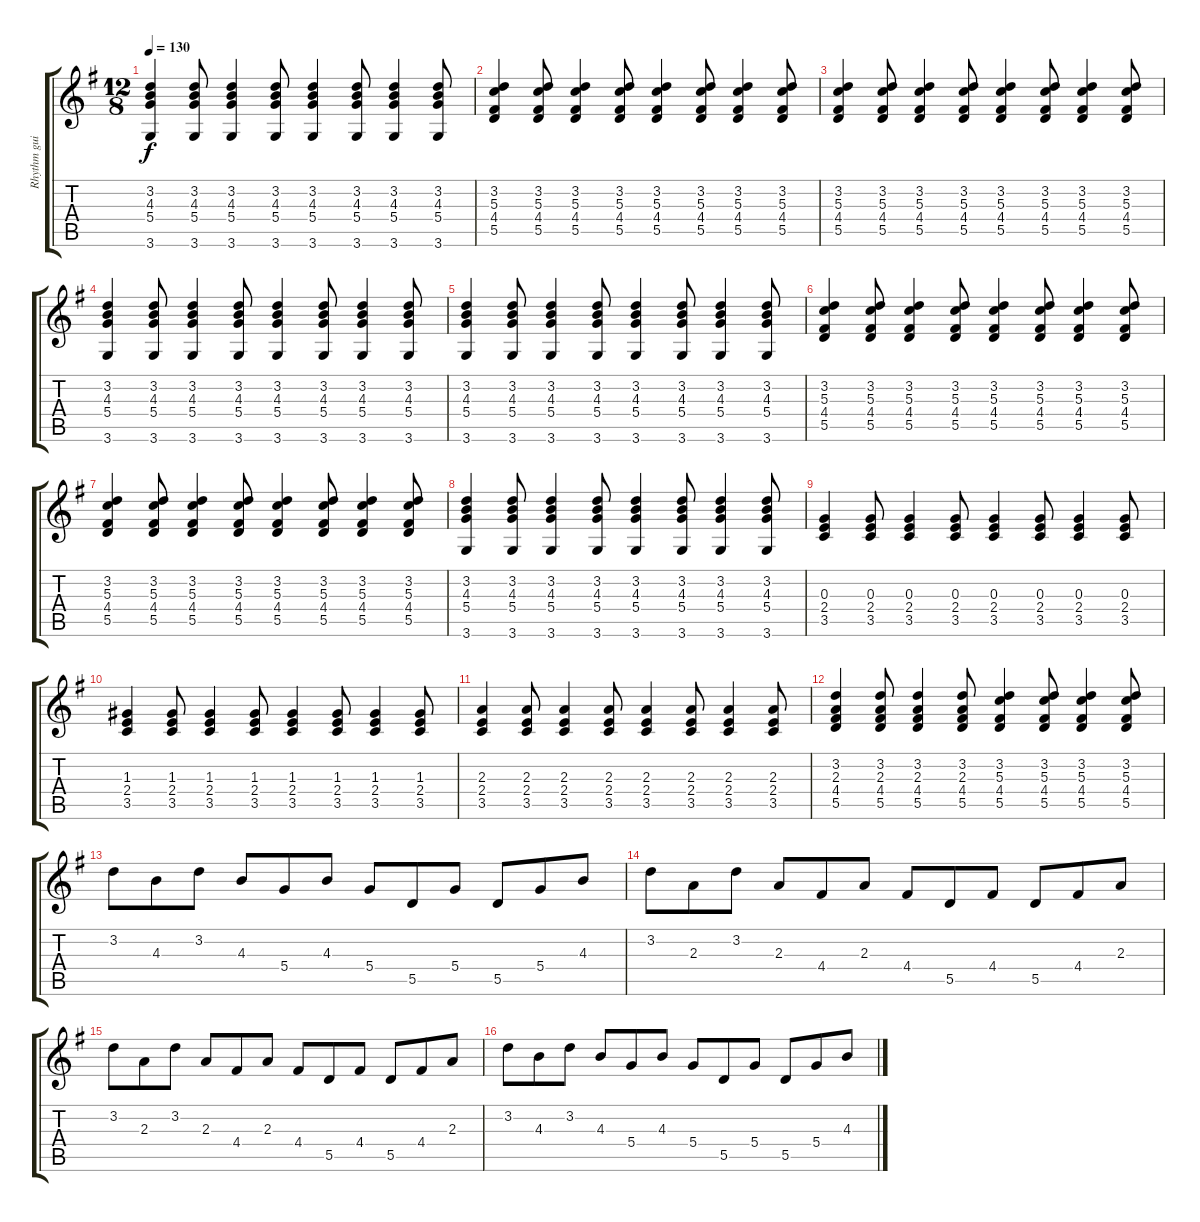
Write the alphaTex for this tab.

\track ("Rhythm guitar" "Rhythm gui") {instrument acousticguitarnylon}
\staff {score tabs}
\tuning (E4 B3 G3 D3 A2 E2) {hide}
\ts (12 8)
\tempo 130
\clef g2
\ks g
(3.2 4.3 5.4 3.6).4{dy f instrument acousticguitarnylon} (3.2 4.3 5.4 3.6).8 (3.2 4.3 5.4 3.6).4 (3.2 4.3 5.4 3.6).8 (3.2 4.3 5.4 3.6).4 (3.2 4.3 5.4 3.6).8 (3.2 4.3 5.4 3.6).4 (3.2 4.3 5.4 3.6).8 |
(3.2 5.3 4.4 5.5).4 (3.2 5.3 4.4 5.5).8 (3.2 5.3 4.4 5.5).4 (3.2 5.3 4.4 5.5).8 (3.2 5.3 4.4 5.5).4 (3.2 5.3 4.4 5.5).8 (3.2 5.3 4.4 5.5).4 (3.2 5.3 4.4 5.5).8 |
(3.2 5.3 4.4 5.5).4 (3.2 5.3 4.4 5.5).8 (3.2 5.3 4.4 5.5).4 (3.2 5.3 4.4 5.5).8 (3.2 5.3 4.4 5.5).4 (3.2 5.3 4.4 5.5).8 (3.2 5.3 4.4 5.5).4 (3.2 5.3 4.4 5.5).8 |
(3.2 4.3 5.4 3.6).4 (3.2 4.3 5.4 3.6).8 (3.2 4.3 5.4 3.6).4 (3.2 4.3 5.4 3.6).8 (3.2 4.3 5.4 3.6).4 (3.2 4.3 5.4 3.6).8 (3.2 4.3 5.4 3.6).4 (3.2 4.3 5.4 3.6).8 |
(3.2 4.3 5.4 3.6).4 (3.2 4.3 5.4 3.6).8 (3.2 4.3 5.4 3.6).4 (3.2 4.3 5.4 3.6).8 (3.2 4.3 5.4 3.6).4 (3.2 4.3 5.4 3.6).8 (3.2 4.3 5.4 3.6).4 (3.2 4.3 5.4 3.6).8 |
(3.2 5.3 4.4 5.5).4 (3.2 5.3 4.4 5.5).8 (3.2 5.3 4.4 5.5).4 (3.2 5.3 4.4 5.5).8 (3.2 5.3 4.4 5.5).4 (3.2 5.3 4.4 5.5).8 (3.2 5.3 4.4 5.5).4 (3.2 5.3 4.4 5.5).8 |
(3.2 5.3 4.4 5.5).4 (3.2 5.3 4.4 5.5).8 (3.2 5.3 4.4 5.5).4 (3.2 5.3 4.4 5.5).8 (3.2 5.3 4.4 5.5).4 (3.2 5.3 4.4 5.5).8 (3.2 5.3 4.4 5.5).4 (3.2 5.3 4.4 5.5).8 |
(3.2 4.3 5.4 3.6).4 (3.2 4.3 5.4 3.6).8 (3.2 4.3 5.4 3.6).4 (3.2 4.3 5.4 3.6).8 (3.2 4.3 5.4 3.6).4 (3.2 4.3 5.4 3.6).8 (3.2 4.3 5.4 3.6).4 (3.2 4.3 5.4 3.6).8 |
(0.3 2.4 3.5).4 (0.3 2.4 3.5).8 (0.3 2.4 3.5).4 (0.3 2.4 3.5).8 (0.3 2.4 3.5).4 (0.3 2.4 3.5).8 (0.3 2.4 3.5).4 (0.3 2.4 3.5).8 |
(1.3 2.4 3.5).4 (1.3 2.4 3.5).8 (1.3 2.4 3.5).4 (1.3 2.4 3.5).8 (1.3 2.4 3.5).4 (1.3 2.4 3.5).8 (1.3 2.4 3.5).4 (1.3 2.4 3.5).8 |
(2.3 2.4 3.5).4 (2.3 2.4 3.5).8 (2.3 2.4 3.5).4 (2.3 2.4 3.5).8 (2.3 2.4 3.5).4 (2.3 2.4 3.5).8 (2.3 2.4 3.5).4 (2.3 2.4 3.5).8 |
(3.2 2.3 4.4 5.5).4 (3.2 2.3 4.4 5.5).8 (3.2 2.3 4.4 5.5).4 (3.2 2.3 4.4 5.5).8 (3.2 5.3 4.4 5.5).4 (3.2 5.3 4.4 5.5).8 (3.2 5.3 4.4 5.5).4 (3.2 5.3 4.4 5.5).8 |
3.2.8 4.3.8 3.2.8 4.3.8 5.4.8 4.3.8 5.4.8 5.5.8 5.4.8 5.5.8 5.4.8 4.3.8 |
3.2.8 2.3.8 3.2.8 2.3.8 4.4.8 2.3.8 4.4.8 5.5.8 4.4.8 5.5.8 4.4.8 2.3.8 |
3.2.8 2.3.8 3.2.8 2.3.8 4.4.8 2.3.8 4.4.8 5.5.8 4.4.8 5.5.8 4.4.8 2.3.8 |
3.2.8 4.3.8 3.2.8 4.3.8 5.4.8 4.3.8 5.4.8 5.5.8 5.4.8 5.5.8 5.4.8 4.3.8
